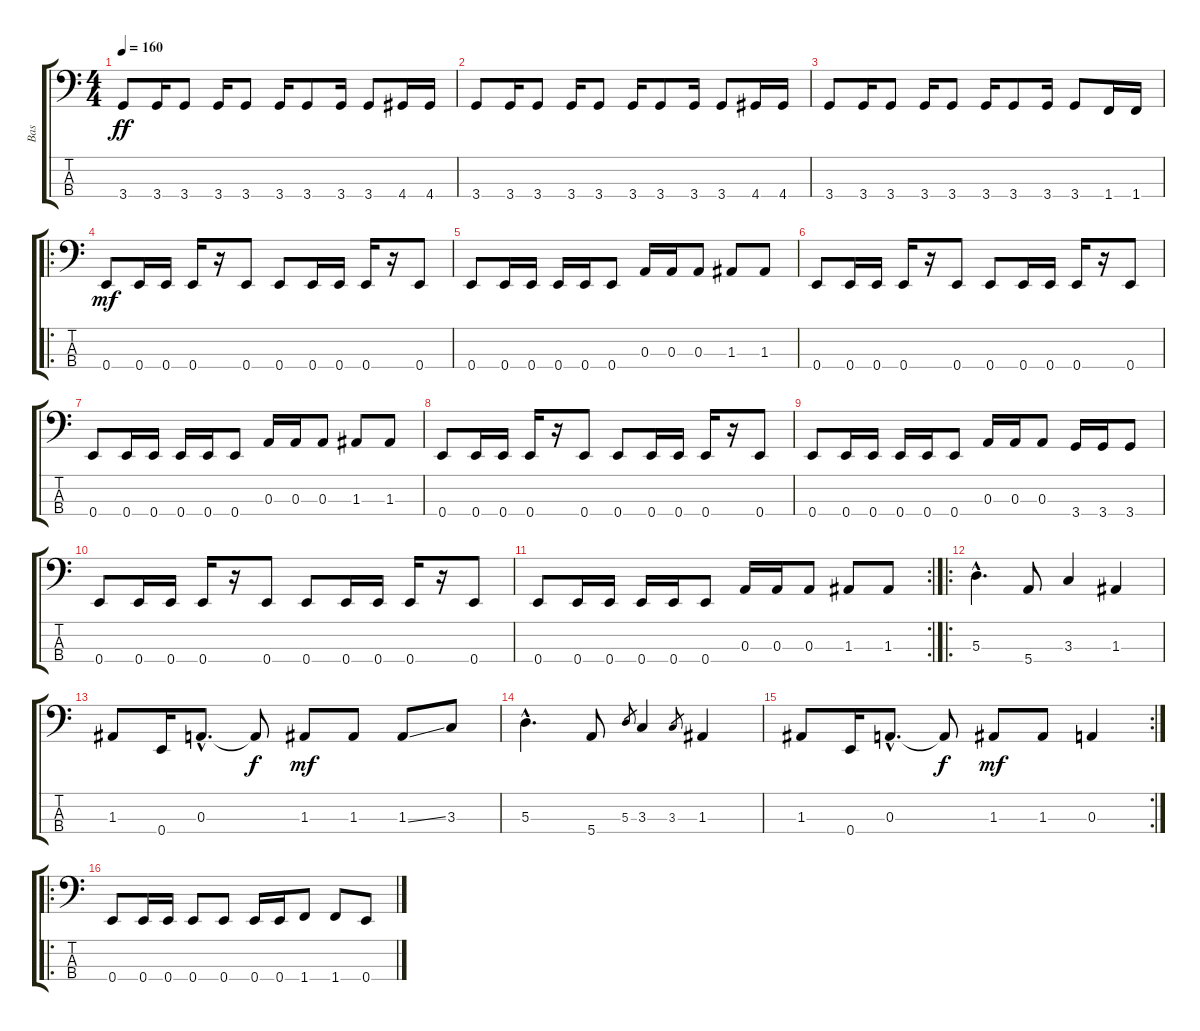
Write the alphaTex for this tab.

\track ("Bas" "Bas") {instrument electricbassfinger}
\staff {score tabs}
\tuning (G2 D2 A1 E1) {hide}
\ts (4 4)
\tempo 160
\clef f4
\ks c
3.4.8{dy ff} 3.4.16 3.4.8 3.4.16 3.4.8 3.4.16 3.4.8 3.4.16 3.4.8 4.4.16 4.4.16 |
3.4.8 3.4.16 3.4.8 3.4.16 3.4.8 3.4.16 3.4.8 3.4.16 3.4.8 4.4.16 4.4.16 |
3.4.8 3.4.16 3.4.8 3.4.16 3.4.8 3.4.16 3.4.8 3.4.16 3.4.8 1.4.16 1.4.16 |
\ro
0.4.8{dy mf volume 13} 0.4.16 0.4.16 0.4.16 r.16 0.4.8 0.4.8 0.4.16 0.4.16 0.4.16 r.16 0.4.8 |
0.4.8 0.4.16 0.4.16 0.4.16 0.4.16 0.4.8 0.3.16 0.3.16 0.3.8 1.3.8 1.3.8 |
0.4.8 0.4.16 0.4.16 0.4.16 r.16 0.4.8 0.4.8 0.4.16 0.4.16 0.4.16 r.16 0.4.8 |
0.4.8 0.4.16 0.4.16 0.4.16 0.4.16 0.4.8 0.3.16 0.3.16 0.3.8 1.3.8 1.3.8 |
0.4.8 0.4.16 0.4.16 0.4.16 r.16 0.4.8 0.4.8 0.4.16 0.4.16 0.4.16 r.16 0.4.8 |
0.4.8 0.4.16 0.4.16 0.4.16 0.4.16 0.4.8 0.3.16 0.3.16 0.3.8 3.4.16 3.4.16 3.4.8 |
0.4.8 0.4.16 0.4.16 0.4.16 r.16 0.4.8 0.4.8 0.4.16 0.4.16 0.4.16 r.16 0.4.8 |
\rc 2
0.4.8 0.4.16 0.4.16 0.4.16 0.4.16 0.4.8 0.3.16 0.3.16 0.3.8 1.3.8 1.3.8 |
\ro
5.3{hac}.4{d} 5.4.8 3.3.4 1.3.4 |
1.3.8 0.4.16 0.3{hac}.8{d} 0.3{t}.8{dy f} 1.3.8{dy mf} 1.3.8 1.3{ss}.8 3.3.8 |
5.3{hac}.4{d} 5.4.8 5.3.8{gr} 3.3.4 3.3.8{gr} 1.3.4 |
\rc 2
1.3.8 0.4.16 0.3{hac}.8{d} 0.3{t}.8{dy f} 1.3.8{dy mf} 1.3.8 0.3.4 |
\ro
0.4.8 0.4.16 0.4.16 0.4.8 0.4.8 0.4.16 0.4.16 1.4.8 1.4.8 0.4.8
